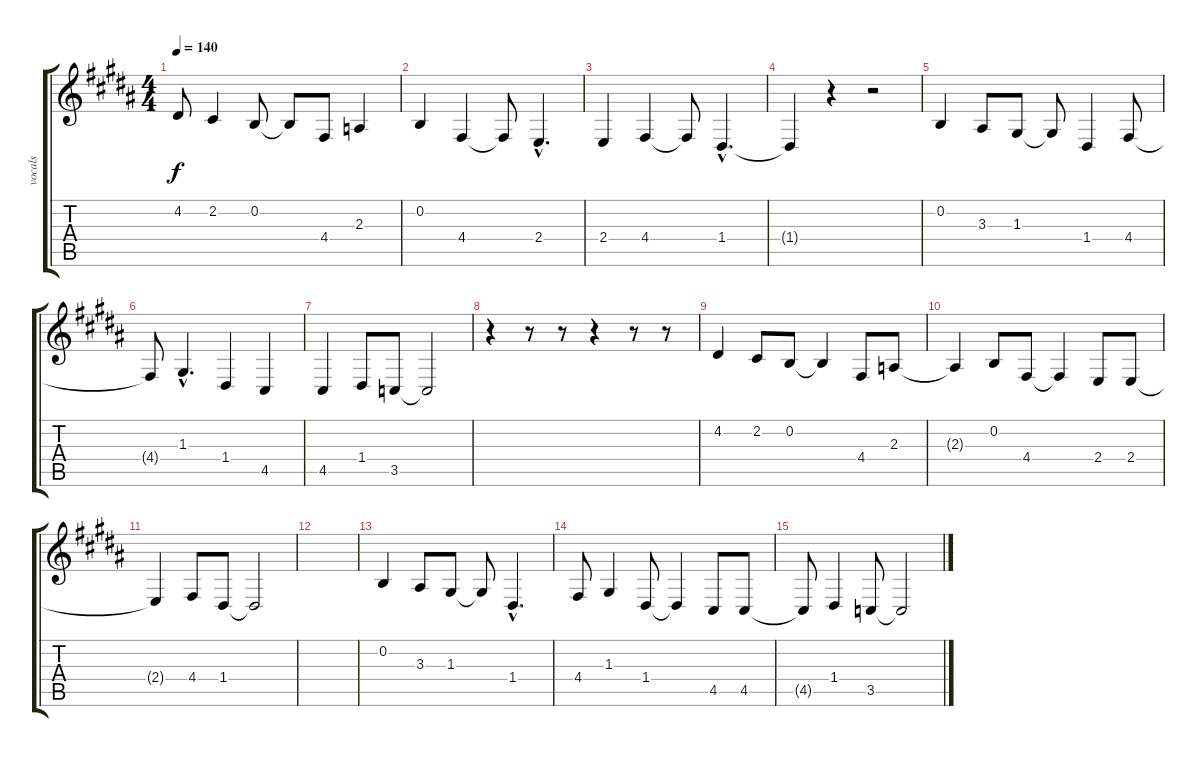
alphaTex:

\track ("vocals" "vocals") {instrument altosax}
\staff {score tabs}
\tuning (E4 B3 G3 D3 A2 E2) {hide}
\ts (4 4)
\tempo 140
\clef g2
\ks b
4.2.8{dy f} 2.2.4 0.2.8 0.2{t}.8 4.4.8 2.3.4 |
0.2.4 4.4.4 4.4{t}.8 2.4{hac}.4{d} |
2.4.4 4.4.4 4.4{t}.8 1.4{hac}.4{d} |
1.4{t}.4 r.4 r.2 |
0.2.4 3.3.8 1.3.8 1.3{t}.8 1.4.4 4.4.8 |
4.4{t}.8 1.3{hac}.4{d} 1.4.4 4.5.4 |
4.5.4 1.4.8 3.5.8 3.5{t}.2 |
r.4 r.8 r.8 r.4 r.8 r.8 |
4.2.4 2.2.8 0.2.8 0.2{t}.4 4.4.8 2.3.8 |
2.3{t}.4 0.2.8 4.4.8 4.4{t}.4 2.4.8 2.4.8 |
2.4{t}.4 4.4.8 1.4.8 1.4{t}.2 |
|
0.2.4 3.3.8 1.3.8 1.3{t}.8 1.4{hac}.4{d} |
4.4.8 1.3.4 1.4.8 1.4{t}.4 4.5.8 4.5.8 |
4.5{t}.8 1.4.4 3.5.8 3.5{t}.2
